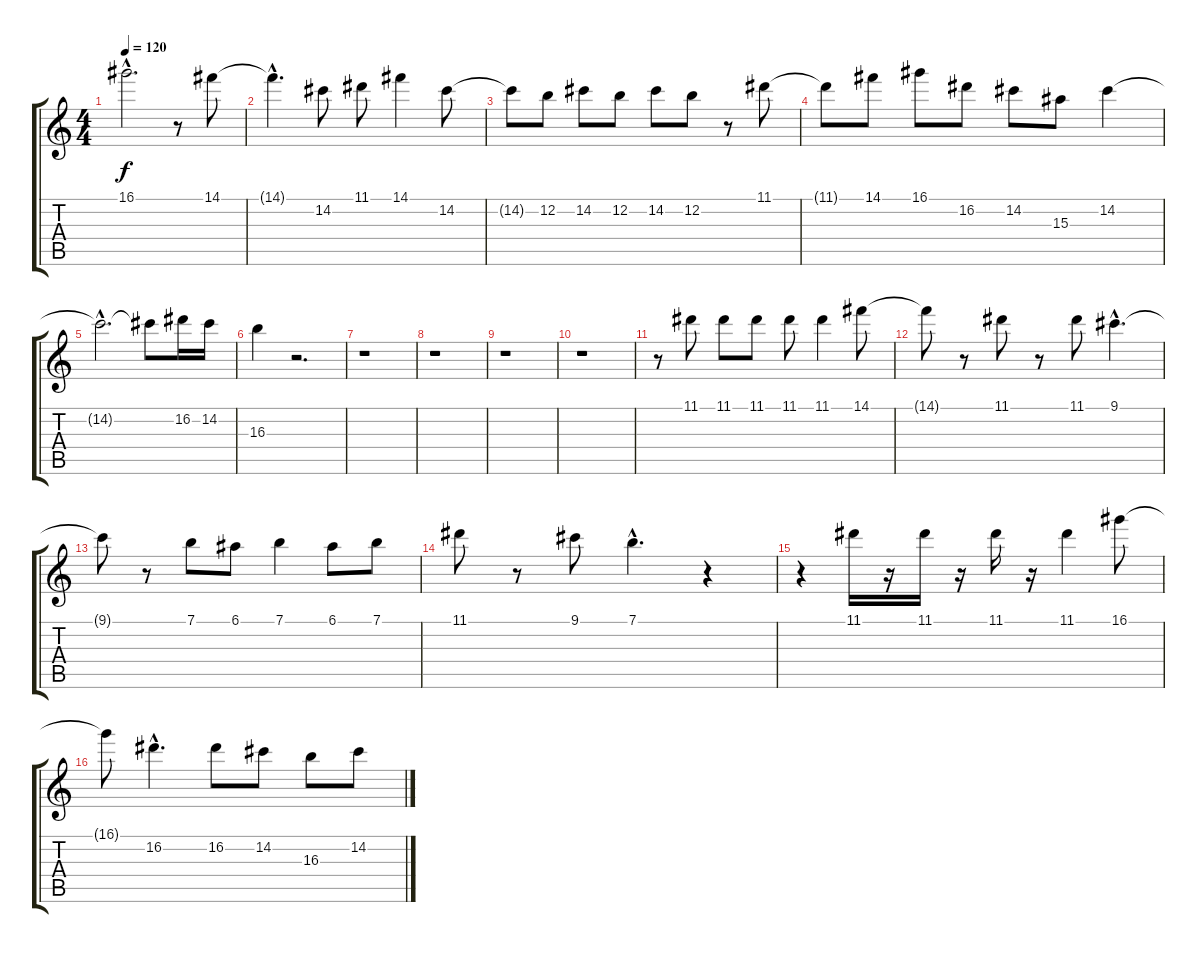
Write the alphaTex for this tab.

\track "" {instrument overdrivenguitar}
\staff {score tabs}
\tuning (E4 B3 G3 D3 A2 E2) {hide}
\ts (4 4)
\tempo 120
\clef g2
\ks c
16.1{hac t}.2{d dy f} r.8 14.1.8 |
14.1{hac t}.4{d} 14.2.8 11.1.8 14.1.4 14.2.8 |
14.2{t}.8 12.2.8 14.2.8 12.2.8 14.2.8 12.2.8 r.8 11.1.8 |
11.1{t}.8 14.1.8 16.1.8 16.2.8 14.2.8 15.3.8 14.2.4 |
14.2{hac t}.2{d} 14.2{t}.8 16.2.16 14.2.16 |
16.3.4 r.2{d} |
r.1 |
r.1 |
r.1 |
r.1 |
r.8 11.1.8 11.1.8 11.1.8 11.1.8 11.1.4 14.1.8 |
14.1{t}.8 r.8 11.1.8 r.8 11.1.8 9.1{hac}.4{d} |
9.1{t}.8 r.8 7.1.8 6.1.8 7.1.4 6.1.8 7.1.8 |
11.1.8 r.8 9.1.8 7.1{hac}.4{d} r.4 |
r.4 11.1.16 r.16 11.1.16 r.16 11.1.16 r.16 11.1.4 16.1.8 |
16.1{t}.8 16.2{hac}.4{d} 16.2.8 14.2.8 16.3.8 14.2.8
